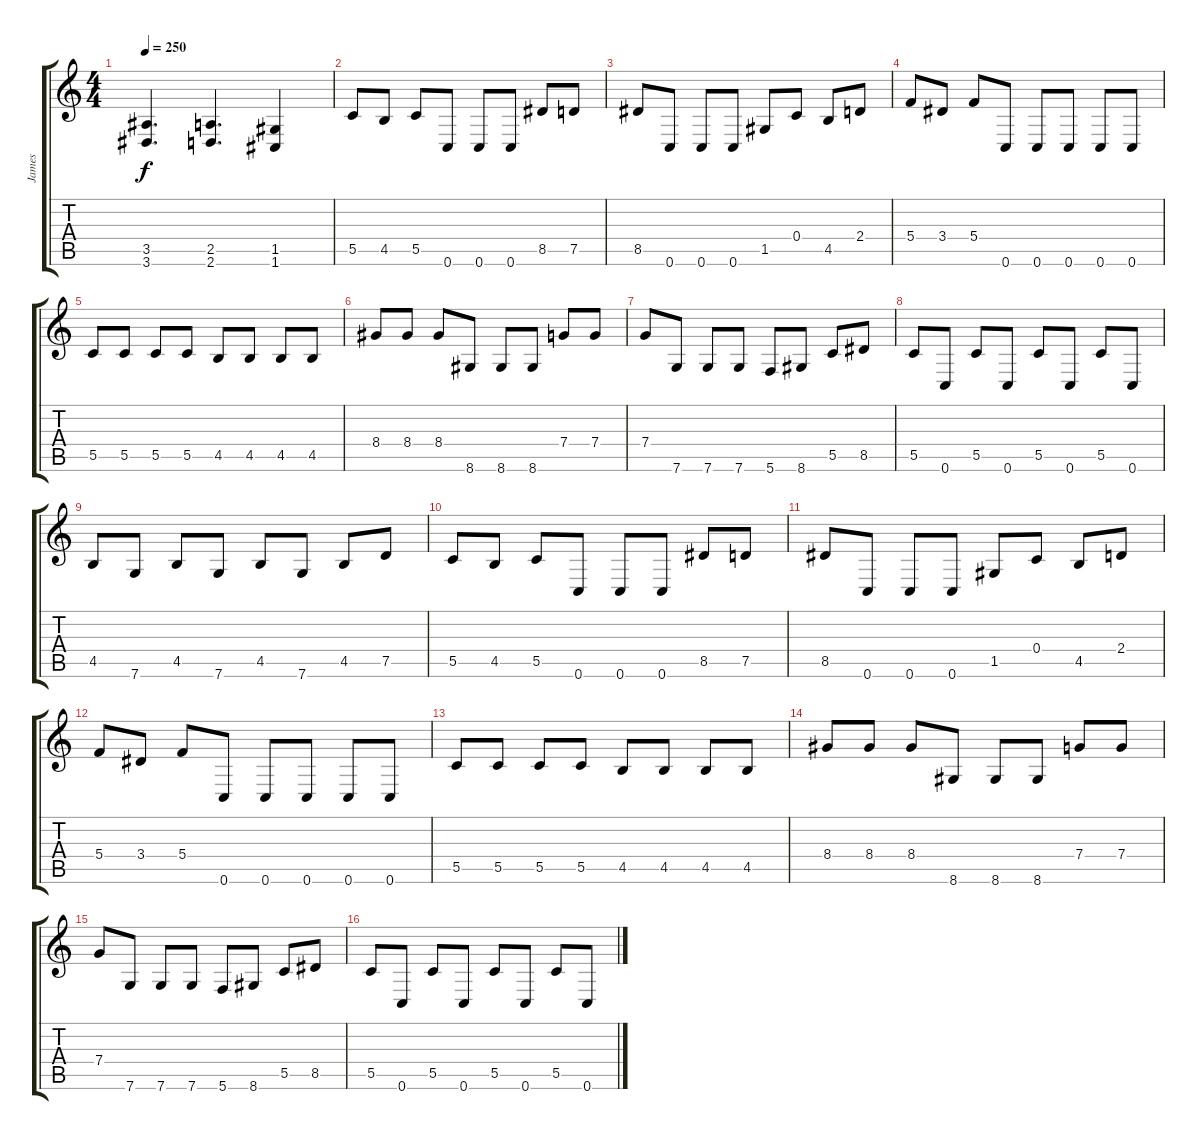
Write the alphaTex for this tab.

\track ("James" "James") {instrument overdrivenguitar}
\staff {score tabs}
\tuning (D4 A3 F3 C3 G2 C2) {hide}
\ts (4 4)
\tempo 250
\clef g2
\ks c
(3.5 3.6).4{d dy f} (2.5 2.6).4{d} (1.5 1.6).4 |
5.5.8 4.5.8 5.5.8 0.6.8 0.6.8 0.6.8 8.5.8 7.5.8 |
8.5.8 0.6.8 0.6.8 0.6.8 1.5.8 0.4.8 4.5.8 2.4.8 |
5.4.8 3.4.8 5.4.8 0.6.8 0.6.8 0.6.8 0.6.8 0.6.8 |
5.5.8 5.5.8 5.5.8 5.5.8 4.5.8 4.5.8 4.5.8 4.5.8 |
8.4.8 8.4.8 8.4.8 8.6.8 8.6.8 8.6.8 7.4.8 7.4.8 |
7.4.8 7.6.8 7.6.8 7.6.8 5.6.8 8.6.8 5.5.8 8.5.8 |
5.5.8 0.6.8 5.5.8 0.6.8 5.5.8 0.6.8 5.5.8 0.6.8 |
4.5.8 7.6.8 4.5.8 7.6.8 4.5.8 7.6.8 4.5.8 7.5.8 |
5.5.8 4.5.8 5.5.8 0.6.8 0.6.8 0.6.8 8.5.8 7.5.8 |
8.5.8 0.6.8 0.6.8 0.6.8 1.5.8 0.4.8 4.5.8 2.4.8 |
5.4.8 3.4.8 5.4.8 0.6.8 0.6.8 0.6.8 0.6.8 0.6.8 |
5.5.8 5.5.8 5.5.8 5.5.8 4.5.8 4.5.8 4.5.8 4.5.8 |
8.4.8 8.4.8 8.4.8 8.6.8 8.6.8 8.6.8 7.4.8 7.4.8 |
7.4.8 7.6.8 7.6.8 7.6.8 5.6.8 8.6.8 5.5.8 8.5.8 |
5.5.8 0.6.8 5.5.8 0.6.8 5.5.8 0.6.8 5.5.8 0.6.8
